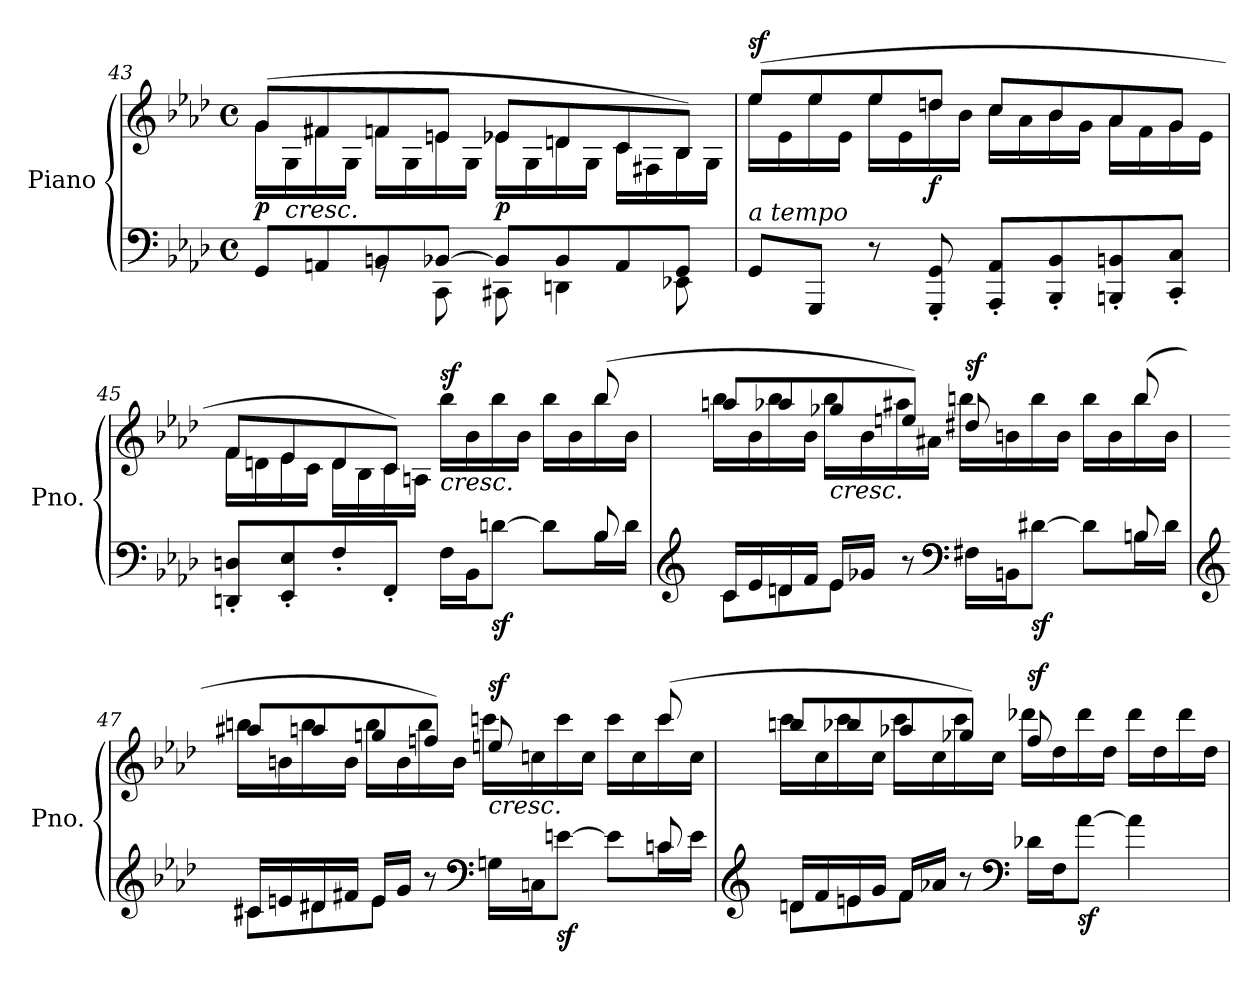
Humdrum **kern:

**kern	**kern	**dynam
*part1	*part1	*part1
*staff2	*staff1	*staff1/2
*I"Piano	*	*
*I'Pno.	*	*
*clefF4	*clefG2	*
*k[b-e-a-d-]	*k[b-e-a-d-]	*
*M4/4	*M4/4	*
*met(c)	*met(c)	*
=43	=43	=43
*^	*^	*
!	!	!	!	!LO:DY:b
8GG/L	4ryy	(>8g/L	16g\LL	p
!	!	!	!	!LO:HP:b
.	.	.	16G\	<
8AAn/	.	8f#X/	16f#\	.
.	.	.	16G\JJ	.
8BBn/	8rGG	8fn/	16f\LL	.
.	.	.	16G\	.
[8BB-X/J	8CC\	8en/J	16e\	.
.	.	.	16G\JJ	.
!	!	!	!	!LO:DY:b
8BB-/L]	8CC#X\	8e-X/L	16e-\LL	p
.	.	.	16G\	.
8BB-/	4DDn\	8dn/	16d\	.
.	.	.	16G\JJ	.
8AA/	.	8c/	16c\LL	.
.	.	.	16F#X\	.
8GG/J	8EE-X\	8B-/J)	16B-\	.
.	.	.	16G\JJ	.
*v	*v	*	*	*
=44	=44	=44	=44
!LO:TX:a:i:t=a tempo	!	!	!
!	!	!	!LO:DY:a
8GG/L	(>8ee-/L	16ee-\LL	sf
.	.	16e-\	.
8GGG/J	8ee-/	16ee-\	.
.	.	16e-\JJ	.
8r	8ee-/	16ee-\LL	.
.	.	16e-\	.
!	!	!	!LO:DY:b
8GGG/' 8GG/'	8ddn/J	16dd\	f
.	.	16b-\JJ	.
8AAA-/' 8AA-/'L	8cc/L	16cc\LL	.
.	.	16a-\	.
8BBB-/' 8BB-/'	8b-/	16b-\	.
.	.	16g\JJ	.
8BBBn/' 8BBn/'	8a-/	16a-\LL	.
.	.	16f\	.
8CC/' 8C/'J	8g/J	16g\	.
.	.	16e-\JJ	.
!!LO:LB:g=z	!!
=45	=45	=45	=45
*^	*	*	*
8DDn/' 8Dn/'L	2ryy	8f/L	16f\LL	.
.	.	.	16dn\	.
8EE-/' 8E-/'	.	8e-/	16e-\	.
.	.	.	16c\JJ	.
8F'/	.	8d/	16d\LL	.
.	.	.	16B-\	.
8FF'/J	.	8c/J)	16c\	.
.	.	.	16An\JJ	.
!	!	!	!	!LO:HP:b
!	!	!	!	!LO:DY:n=1:a
4ryy	16F\LL	4ryy	16bb-\LL	< sf
.	16BB-\J	.	16b-\	.
!	!	!	!	!LO:DY:n=2:b=2
.	[8dn\J	.	16bb-\	sf
.	.	.	16b-\JJ	.
8ryy	8d\L]	8ryy	16bb-\LL	.
.	.	.	16b-\	.
8B-/	16B-\L	(>8bb-/	16bb-\	.
.	16d\JJ	.	16b-\JJ	.
*v	*v	*	*	*
*	*v	*v	*
.	.	[
=46	=46	=46
*clefG2	*	*
*^	*^	*
16c/LL	8c\L	8aan/L	16bb-\LL	.
16e-/	.	.	16b-\	.
16dn/	8d\	8aa-X/	16bb-\	.
16f/JJ	.	.	16b-\JJ	.
!	!	!	!	!LO:HP:b
16e-/LL	8e-\J	8gg-X/	16bb-\LL	<
16g-X/JJ	.	.	16b-\	.
8r	8ryy	8een/J)	16aa#X\	.
.	.	.	16a#X\JJ	.
*clefF4	*	*	*	*
!	!	!	!	!LO:DY:a
16F#X\LL	4ryy	8dd#X/	16bbn\LL	sf
16BBn\J	.	.	16bn\	.
!	!	!	!	!LO:DY:n=1:b=2
[8d#X\J	.	8ryy	16bb\	[ sf
.	.	.	16b\JJ	.
8d#\L]	8ryy	8ryy	16bb\LL	.
.	.	.	16b\	.
16Bn\L	8B/	(>8bb/	16bb\	.
16d#\JJ	.	.	16b\JJ	.
!!LO:LB:g=z	!!
=47	=47	=47	=47	=47
*clefG2	*	*	*	*
16c#X/LL	8c#\L	8aa#X/L	16bbn\LL	.
16en/	.	.	16bn\	.
16d#X/	8d#\	8aan/	16bb\	.
16f#X/JJ	.	.	16b\JJ	.
16e/LL	8e\J	8ggn/	16bb\LL	.
16g/JJ	.	.	16b\	.
8r	8ryy	8ffn/J)	16bb\	.
.	.	.	16b\JJ	.
*clefF4	*	*	*	*
!	!	!	!	!LO:HP:b
!	!	!	!	!LO:DY:n=1:a
4ryy	16Gn\LL	8een/	16cccn\LL	< sf
.	16Cn\J	.	16ccn\	.
!	!	!	!	!LO:DY:n=2:b=2
.	[8en\J	8ryy	16ccc\	sf
.	.	.	16cc\JJ	.
8ryy	8e\L]	8ryy	16ccc\LL	.
.	.	.	16cc\	.
8cn/	16c\L	(>8ccc/	16ccc\	.
.	16e\JJ	.	16cc\JJ	.
*v	*v	*	*	*
*	*v	*v	*
.	.	[
=48	=48	=48
*clefG2	*	*
*^	*^	*
16dn/LL	8d\L	8bbn/L	16ccc\LL	.
16f/	.	.	16cc\	.
16en/	8e\	8bb-X/	16ccc\	.
16g/JJ	.	.	16cc\JJ	.
16f/LL	8f\J	8aa-X/	16ccc\LL	.
16a-X/JJ	.	.	16cc\	.
8r	8ryy	8gg-X/J)	16ccc\	.
.	.	.	16cc\JJ	.
*clefF4	*	*	*	*
!	!	!	!	!LO:DY:a
16d-X\LL	2ryy	8ff/	16ddd-X\LL	sf
16F\J	.	.	16dd-\	.
!	!	!	!	!LO:DY:b=2
[8a-\J	.	8ryy	16ddd-\	sf
.	.	.	16dd-\JJ	.
4a-\]	.	4ryy	16ddd-\LL	.
.	.	.	16dd-\	.
.	.	.	16ddd-\	.
.	.	.	16dd-\JJ	.
*v	*v	*	*	*
*	*v	*v	*
.	.	[
=	=	=
*-	*-	*-
